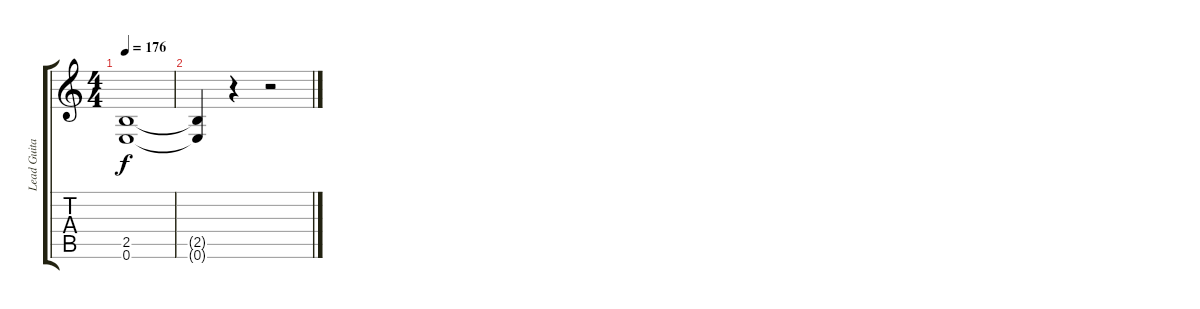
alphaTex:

\track ("Lead Guitar" "Lead Guita") {instrument distortionguitar}
\staff {score tabs}
\tuning (E4 B3 G3 D3 A2 E2) {hide}
\ts (4 4)
\tempo 176
\clef g2
\ks c
(2.5{t} 0.6{t}).1{dy f} |
(2.5{t} 0.6{t}).4 r.4 r.2
